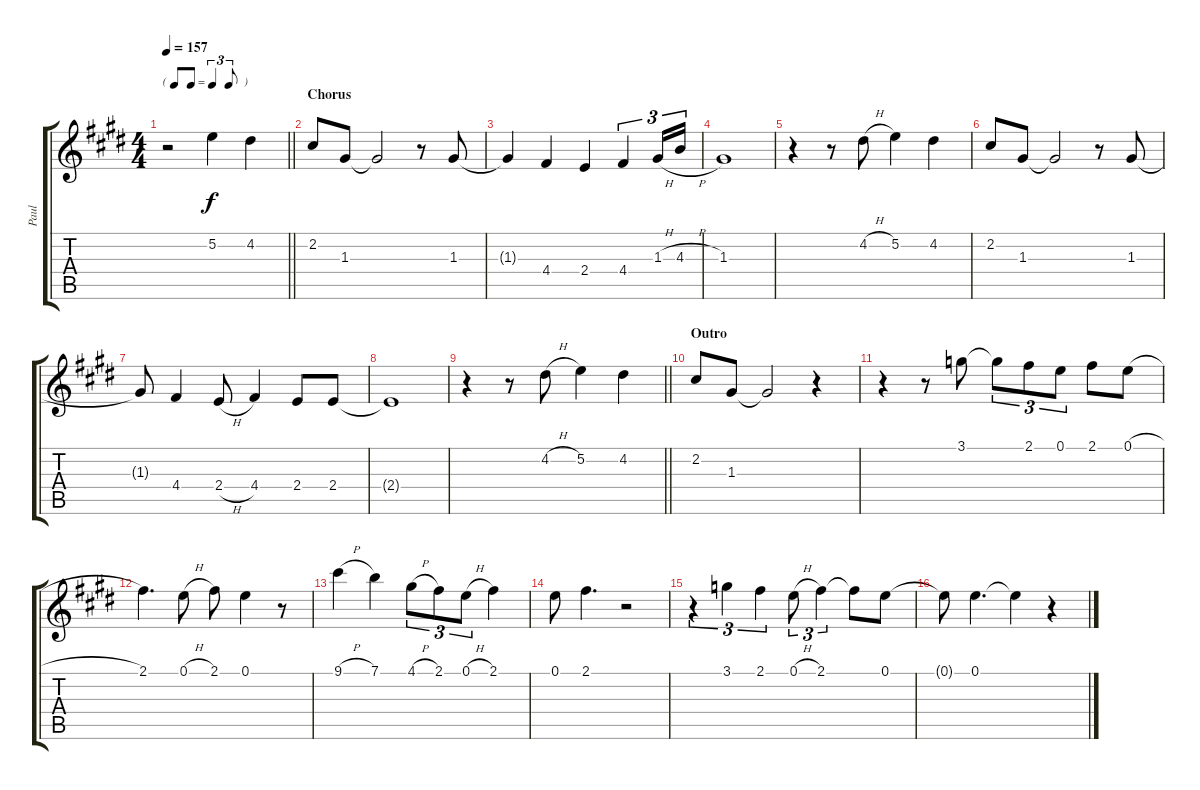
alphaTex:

\track ("Paul" "Paul") {instrument overdrivenguitar}
\staff {score tabs}
\tuning (E4 B3 G3 D3 A2 E2) {hide}
\ts (4 4)
\tf triplet8th
\tempo 157
\clef g2
\barLineRight lightlight
\ks e
r.2{dy f} 5.2.4 4.2.4 |
\section ("" "Chorus")
2.2.8{beam Up} 1.3.8{beam Up} 1.3{t}.2 r.8 1.3.8 |
1.3{t}.4 4.4.4 2.4.4 4.4.4{tu (3 2)} 1.3{h}.16{tu (3 2)} 4.3{h}.16{tu (3 2)} |
1.3.1 |
r.4 r.8 4.2{h}.8 5.2.4 4.2.4 |
2.2.8 1.3.8 1.3{t}.2 r.8 1.3.8 |
1.3{t}.8 4.4.4 2.4{h}.8 4.4.4 2.4.8 2.4.8 |
2.4{t}.1 |
\barLineRight lightlight
r.4 r.8 4.2{h}.8 5.2.4 4.2.4 |
\section ("" "Outro")
2.2.8 1.3.8 1.3{t}.2 r.4 |
r.4 r.8 3.1.8 3.1{t}.8{tu (3 2)} 2.1.8{tu (3 2)} 0.1.8{tu (3 2)} 2.1.8 0.1{h}.8 |
2.1.4{d} 0.1{h}.8 2.1.8 0.1.4 r.8 |
9.1{h}.4 7.1.4 4.1{h}.8{tu (3 2)} 2.1.8{tu (3 2)} 0.1{h}.8{tu (3 2)} 2.1.4 |
0.1.8 2.1.4{d} r.2 |
r.4{tu (3 2)} 3.1.4{tu (3 2)} 2.1.4{tu (3 2)} 0.1{h}.8{tu (3 2)} 2.1.4{tu (3 2)} 2.1{t}.8 0.1.8 |
0.1{t}.8 0.1.4{d} 0.1{t}.4 r.4
